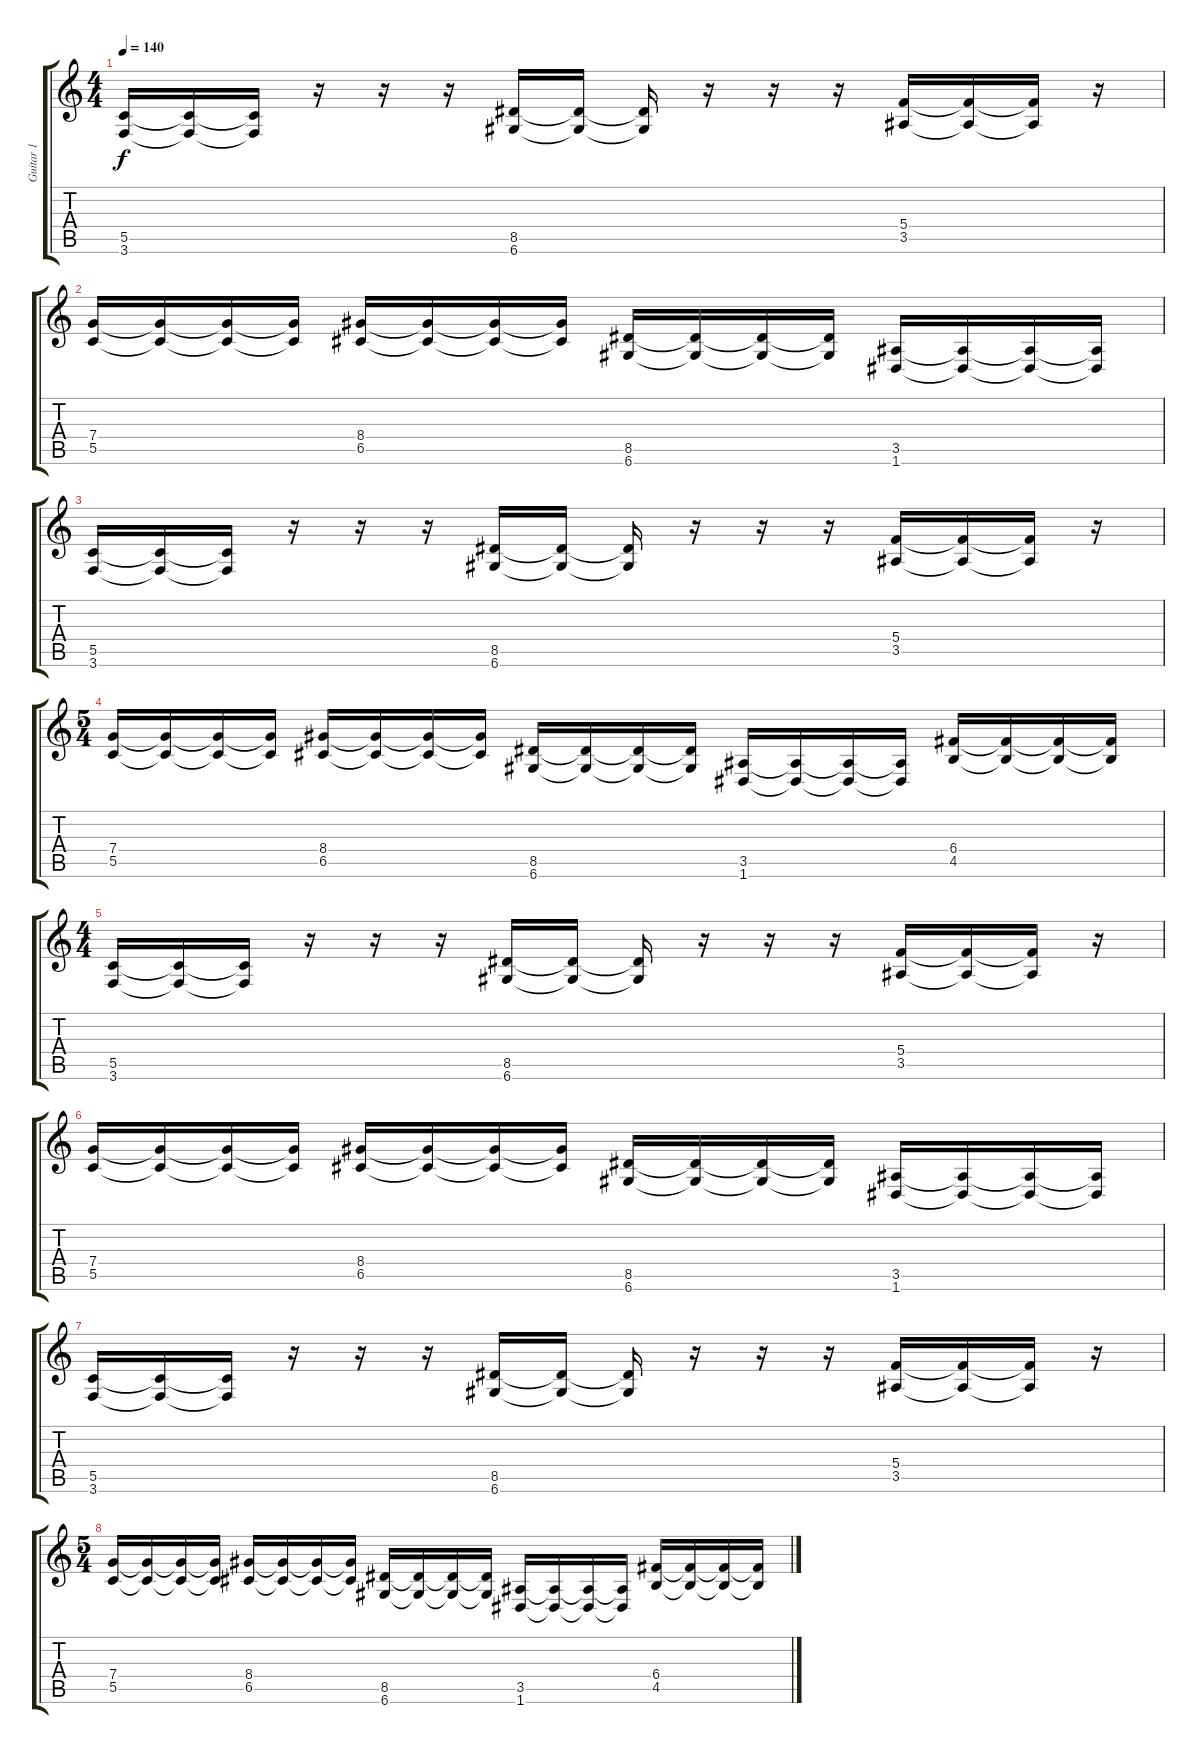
\track ("Guitar 1" "Guitar 1") {instrument distortionguitar}
\staff {score tabs}
\tuning (D4 A3 F3 C3 G2 D2) {hide}
\ts (4 4)
\tempo 140
\clef g2
\ks c
(5.5 3.6).16{dy f} (5.5{t} 3.6{t}).16 (5.5{t} 3.6{t}).16 r.16 r.16 r.16 (8.5 6.6).16 (8.5{t} 6.6{t}).16 (8.5{t} 6.6{t}).16 r.16 r.16 r.16 (5.4 3.5).16 (5.4{t} 3.5{t}).16 (5.4{t} 3.5{t}).16 r.16 |
(7.4 5.5).16 (7.4{t} 5.5{t}).16 (7.4{t} 5.5{t}).16 (7.4{t} 5.5{t}).16 (8.4 6.5).16 (8.4{t} 6.5{t}).16 (8.4{t} 6.5{t}).16 (8.4{t} 6.5{t}).16 (8.5 6.6).16 (8.5{t} 6.6{t}).16 (8.5{t} 6.6{t}).16 (8.5{t} 6.6{t}).16 (3.5 1.6).16 (3.5{t} 1.6{t}).16 (3.5{t} 1.6{t}).16 (3.5{t} 1.6{t}).16 |
(5.5 3.6).16 (5.5{t} 3.6{t}).16 (5.5{t} 3.6{t}).16 r.16 r.16 r.16 (8.5 6.6).16 (8.5{t} 6.6{t}).16 (8.5{t} 6.6{t}).16 r.16 r.16 r.16 (5.4 3.5).16 (5.4{t} 3.5{t}).16 (5.4{t} 3.5{t}).16 r.16 |
\ts (5 4)
(7.4 5.5).16 (7.4{t} 5.5{t}).16 (7.4{t} 5.5{t}).16 (7.4{t} 5.5{t}).16 (8.4 6.5).16 (8.4{t} 6.5{t}).16 (8.4{t} 6.5{t}).16 (8.4{t} 6.5{t}).16 (8.5 6.6).16 (8.5{t} 6.6{t}).16 (8.5{t} 6.6{t}).16 (8.5{t} 6.6{t}).16 (3.5 1.6).16 (3.5{t} 1.6{t}).16 (3.5{t} 1.6{t}).16 (3.5{t} 1.6{t}).16 (6.4 4.5).16 (6.4{t} 4.5{t}).16 (6.4{t} 4.5{t}).16 (6.4{t} 4.5{t}).16 |
\ts (4 4)
(5.5 3.6).16 (5.5{t} 3.6{t}).16 (5.5{t} 3.6{t}).16 r.16 r.16 r.16 (8.5 6.6).16 (8.5{t} 6.6{t}).16 (8.5{t} 6.6{t}).16 r.16 r.16 r.16 (5.4 3.5).16 (5.4{t} 3.5{t}).16 (5.4{t} 3.5{t}).16 r.16 |
(7.4 5.5).16 (7.4{t} 5.5{t}).16 (7.4{t} 5.5{t}).16 (7.4{t} 5.5{t}).16 (8.4 6.5).16 (8.4{t} 6.5{t}).16 (8.4{t} 6.5{t}).16 (8.4{t} 6.5{t}).16 (8.5 6.6).16 (8.5{t} 6.6{t}).16 (8.5{t} 6.6{t}).16 (8.5{t} 6.6{t}).16 (3.5 1.6).16 (3.5{t} 1.6{t}).16 (3.5{t} 1.6{t}).16 (3.5{t} 1.6{t}).16 |
(5.5 3.6).16 (5.5{t} 3.6{t}).16 (5.5{t} 3.6{t}).16 r.16 r.16 r.16 (8.5 6.6).16 (8.5{t} 6.6{t}).16 (8.5{t} 6.6{t}).16 r.16 r.16 r.16 (5.4 3.5).16 (5.4{t} 3.5{t}).16 (5.4{t} 3.5{t}).16 r.16 |
\ts (5 4)
(7.4 5.5).16 (7.4{t} 5.5{t}).16 (7.4{t} 5.5{t}).16 (7.4{t} 5.5{t}).16 (8.4 6.5).16 (8.4{t} 6.5{t}).16 (8.4{t} 6.5{t}).16 (8.4{t} 6.5{t}).16 (8.5 6.6).16 (8.5{t} 6.6{t}).16 (8.5{t} 6.6{t}).16 (8.5{t} 6.6{t}).16 (3.5 1.6).16 (3.5{t} 1.6{t}).16 (3.5{t} 1.6{t}).16 (3.5{t} 1.6{t}).16 (6.4 4.5).16 (6.4{t} 4.5{t}).16 (6.4{t} 4.5{t}).16 (6.4{t} 4.5{t}).16
